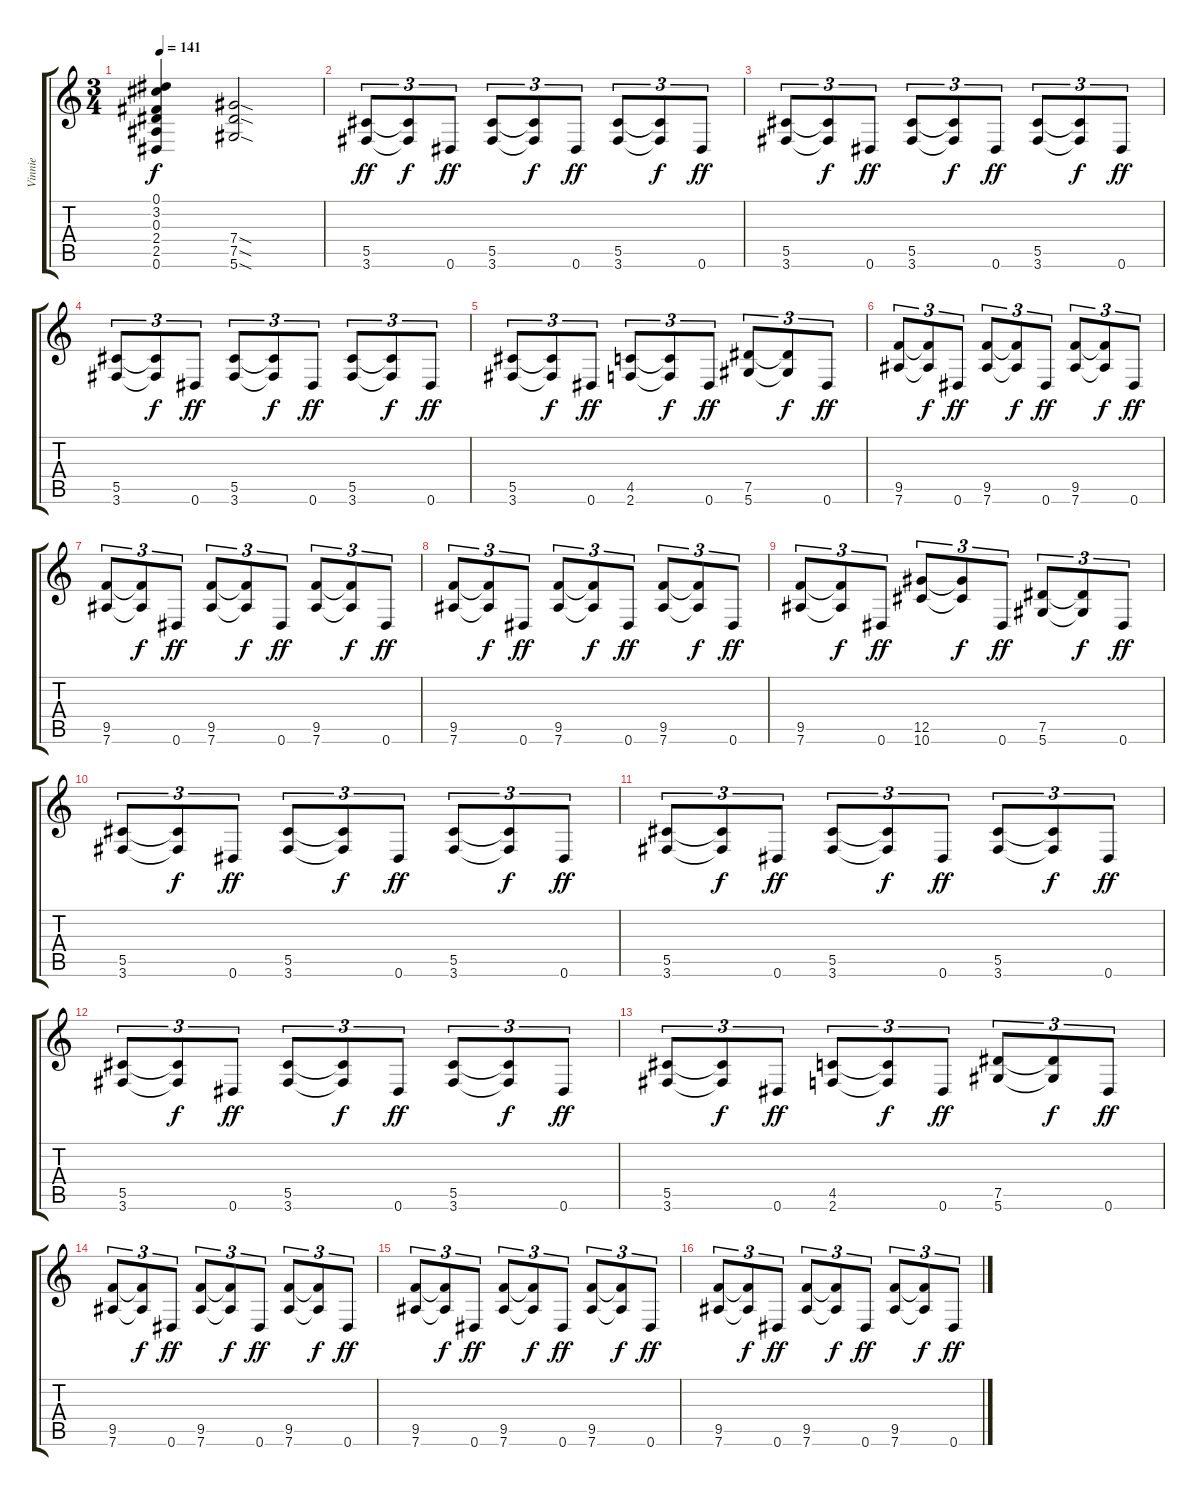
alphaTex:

\track ("Vinnie" "Vinnie") {instrument electricguitarclean}
\staff {score tabs}
\tuning (Eb4 Bb3 Gb3 Db3 Ab2 Eb2) {hide}
\ts (3 4)
\tempo 141
\clef g2
\ks c
(0.1{t} 3.2{t} 0.3{t} 2.4{t} 2.5{t} 0.6{t}).4{dy f} (7.4{sod} 7.5{sod} 5.6{sod}).2{instrument distortionguitar} |
(5.5 3.6).8{tu (3 2) dy ff} (5.5{t} 3.6{t}).8{tu (3 2) dy f} 0.6.8{tu (3 2) dy ff} (5.5 3.6).8{tu (3 2)} (5.5{t} 3.6{t}).8{tu (3 2) dy f} 0.6.8{tu (3 2) dy ff} (5.5 3.6).8{tu (3 2)} (5.5{t} 3.6{t}).8{tu (3 2) dy f} 0.6.8{tu (3 2) dy ff} |
(5.5 3.6).8{tu (3 2)} (5.5{t} 3.6{t}).8{tu (3 2) dy f} 0.6.8{tu (3 2) dy ff} (5.5 3.6).8{tu (3 2)} (5.5{t} 3.6{t}).8{tu (3 2) dy f} 0.6.8{tu (3 2) dy ff} (5.5 3.6).8{tu (3 2)} (5.5{t} 3.6{t}).8{tu (3 2) dy f} 0.6.8{tu (3 2) dy ff} |
(5.5 3.6).8{tu (3 2)} (5.5{t} 3.6{t}).8{tu (3 2) dy f} 0.6.8{tu (3 2) dy ff} (5.5 3.6).8{tu (3 2)} (5.5{t} 3.6{t}).8{tu (3 2) dy f} 0.6.8{tu (3 2) dy ff} (5.5 3.6).8{tu (3 2)} (5.5{t} 3.6{t}).8{tu (3 2) dy f} 0.6.8{tu (3 2) dy ff} |
(5.5 3.6).8{tu (3 2)} (5.5{t} 3.6{t}).8{tu (3 2) dy f} 0.6.8{tu (3 2) dy ff} (4.5 2.6).8{tu (3 2)} (4.5{t} 2.6{t}).8{tu (3 2) dy f} 0.6.8{tu (3 2) dy ff} (7.5 5.6).8{tu (3 2)} (7.5{t} 5.6{t}).8{tu (3 2) dy f} 0.6.8{tu (3 2) dy ff} |
(9.5 7.6).8{tu (3 2)} (9.5{t} 7.6{t}).8{tu (3 2) dy f} 0.6.8{tu (3 2) dy ff} (9.5 7.6).8{tu (3 2)} (9.5{t} 7.6{t}).8{tu (3 2) dy f} 0.6.8{tu (3 2) dy ff} (9.5 7.6).8{tu (3 2)} (9.5{t} 7.6{t}).8{tu (3 2) dy f} 0.6.8{tu (3 2) dy ff} |
(9.5 7.6).8{tu (3 2)} (9.5{t} 7.6{t}).8{tu (3 2) dy f} 0.6.8{tu (3 2) dy ff} (9.5 7.6).8{tu (3 2)} (9.5{t} 7.6{t}).8{tu (3 2) dy f} 0.6.8{tu (3 2) dy ff} (9.5 7.6).8{tu (3 2)} (9.5{t} 7.6{t}).8{tu (3 2) dy f} 0.6.8{tu (3 2) dy ff} |
(9.5 7.6).8{tu (3 2)} (9.5{t} 7.6{t}).8{tu (3 2) dy f} 0.6.8{tu (3 2) dy ff} (9.5 7.6).8{tu (3 2)} (9.5{t} 7.6{t}).8{tu (3 2) dy f} 0.6.8{tu (3 2) dy ff} (9.5 7.6).8{tu (3 2)} (9.5{t} 7.6{t}).8{tu (3 2) dy f} 0.6.8{tu (3 2) dy ff} |
(9.5 7.6).8{tu (3 2)} (9.5{t} 7.6{t}).8{tu (3 2) dy f} 0.6.8{tu (3 2) dy ff} (12.5 10.6).8{tu (3 2)} (12.5{t} 10.6{t}).8{tu (3 2) dy f} 0.6.8{tu (3 2) dy ff} (7.5 5.6).8{tu (3 2)} (7.5{t} 5.6{t}).8{tu (3 2) dy f} 0.6.8{tu (3 2) dy ff} |
(5.5 3.6).8{tu (3 2)} (5.5{t} 3.6{t}).8{tu (3 2) dy f} 0.6.8{tu (3 2) dy ff} (5.5 3.6).8{tu (3 2)} (5.5{t} 3.6{t}).8{tu (3 2) dy f} 0.6.8{tu (3 2) dy ff} (5.5 3.6).8{tu (3 2)} (5.5{t} 3.6{t}).8{tu (3 2) dy f} 0.6.8{tu (3 2) dy ff} |
(5.5 3.6).8{tu (3 2)} (5.5{t} 3.6{t}).8{tu (3 2) dy f} 0.6.8{tu (3 2) dy ff} (5.5 3.6).8{tu (3 2)} (5.5{t} 3.6{t}).8{tu (3 2) dy f} 0.6.8{tu (3 2) dy ff} (5.5 3.6).8{tu (3 2)} (5.5{t} 3.6{t}).8{tu (3 2) dy f} 0.6.8{tu (3 2) dy ff} |
(5.5 3.6).8{tu (3 2)} (5.5{t} 3.6{t}).8{tu (3 2) dy f} 0.6.8{tu (3 2) dy ff} (5.5 3.6).8{tu (3 2)} (5.5{t} 3.6{t}).8{tu (3 2) dy f} 0.6.8{tu (3 2) dy ff} (5.5 3.6).8{tu (3 2)} (5.5{t} 3.6{t}).8{tu (3 2) dy f} 0.6.8{tu (3 2) dy ff} |
(5.5 3.6).8{tu (3 2)} (5.5{t} 3.6{t}).8{tu (3 2) dy f} 0.6.8{tu (3 2) dy ff} (4.5 2.6).8{tu (3 2)} (4.5{t} 2.6{t}).8{tu (3 2) dy f} 0.6.8{tu (3 2) dy ff} (7.5 5.6).8{tu (3 2)} (7.5{t} 5.6{t}).8{tu (3 2) dy f} 0.6.8{tu (3 2) dy ff} |
(9.5 7.6).8{tu (3 2)} (9.5{t} 7.6{t}).8{tu (3 2) dy f} 0.6.8{tu (3 2) dy ff} (9.5 7.6).8{tu (3 2)} (9.5{t} 7.6{t}).8{tu (3 2) dy f} 0.6.8{tu (3 2) dy ff} (9.5 7.6).8{tu (3 2)} (9.5{t} 7.6{t}).8{tu (3 2) dy f} 0.6.8{tu (3 2) dy ff} |
(9.5 7.6).8{tu (3 2)} (9.5{t} 7.6{t}).8{tu (3 2) dy f} 0.6.8{tu (3 2) dy ff} (9.5 7.6).8{tu (3 2)} (9.5{t} 7.6{t}).8{tu (3 2) dy f} 0.6.8{tu (3 2) dy ff} (9.5 7.6).8{tu (3 2)} (9.5{t} 7.6{t}).8{tu (3 2) dy f} 0.6.8{tu (3 2) dy ff} |
(9.5 7.6).8{tu (3 2)} (9.5{t} 7.6{t}).8{tu (3 2) dy f} 0.6.8{tu (3 2) dy ff} (9.5 7.6).8{tu (3 2)} (9.5{t} 7.6{t}).8{tu (3 2) dy f} 0.6.8{tu (3 2) dy ff} (9.5 7.6).8{tu (3 2)} (9.5{t} 7.6{t}).8{tu (3 2) dy f} 0.6.8{tu (3 2) dy ff}
